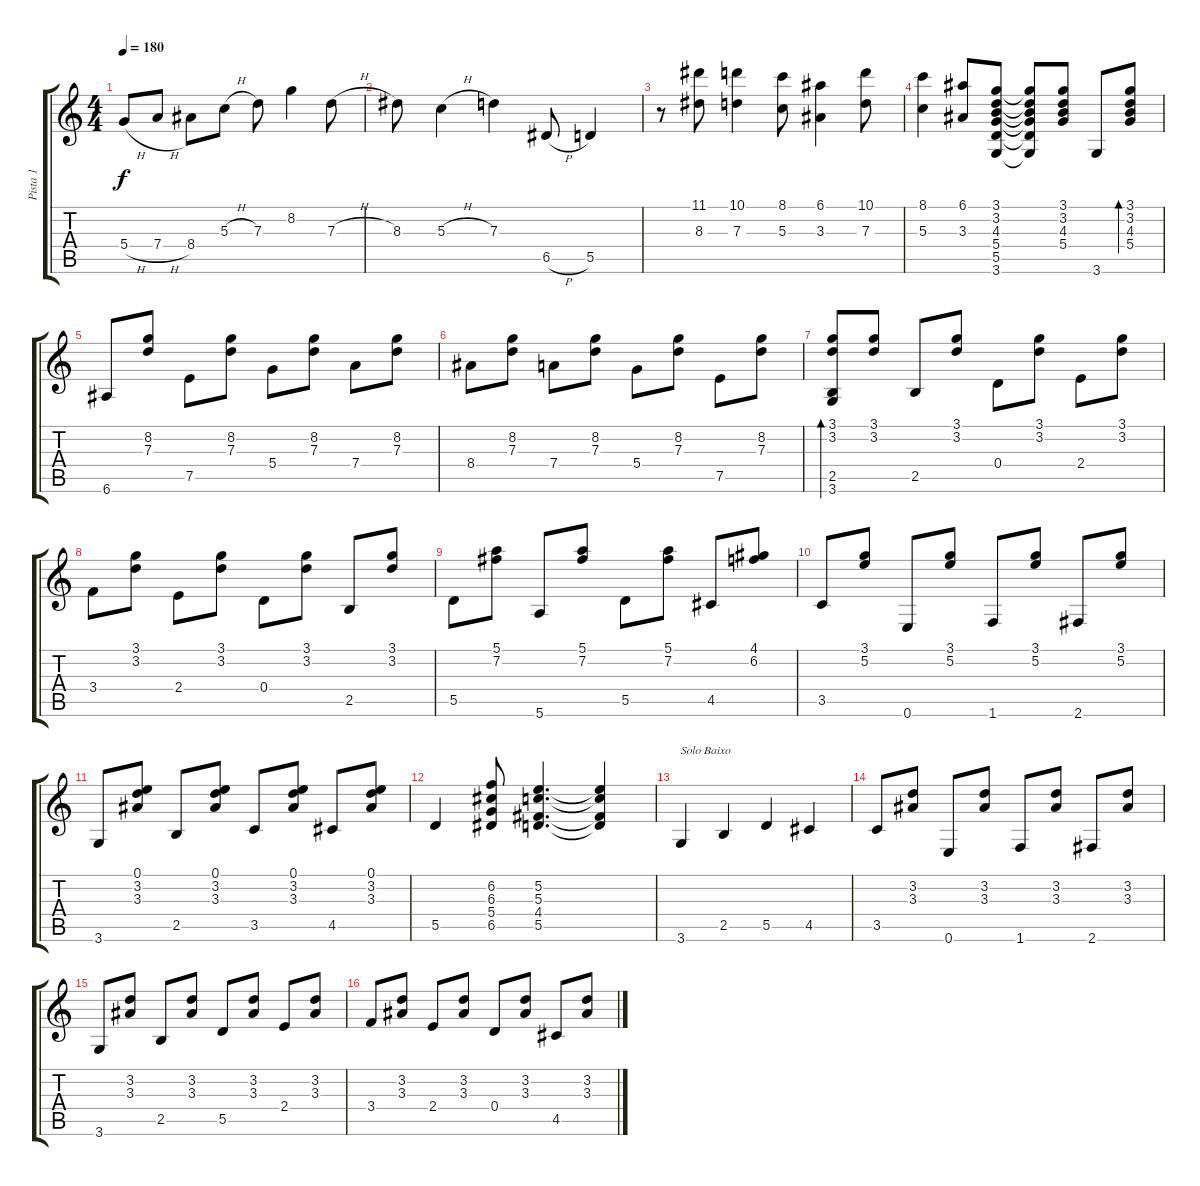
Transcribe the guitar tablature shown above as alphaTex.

\track ("Pista 1" "Pista 1") {instrument acousticguitarsteel}
\staff {score tabs}
\tuning (E4 B3 G3 D3 A2 E2) {hide}
\ts (4 4)
\tempo 180
\clef g2
\ks c
5.4{h}.8{dy f} 7.4{h}.8 8.4.8 5.3{h}.8 7.3.8 8.2.4 7.3{h}.8 |
8.3.8 5.3{h}.4 7.3.4 6.5{h}.8 5.5.4 |
r.8 (11.1 8.3).8 (10.1 7.3).4 (8.1 5.3).8 (6.1 3.3).4 (10.1 7.3).8 |
(8.1 5.3).4 (6.1 3.3).8 (3.1 3.2 4.3 5.4 5.5 3.6).8 (3.1{t} 3.2{t} 4.3{t} 5.4{t} 5.5{t} 3.6{t}).8 (3.1 3.2 4.3 5.4).8 3.6.8 (3.1 3.2 4.3 5.4).8{bd 60} |
6.6.8 (8.2 7.3).8 7.5.8 (8.2 7.3).8 5.4.8 (8.2 7.3).8 7.4.8 (8.2 7.3).8 |
8.4.8 (8.2 7.3).8 7.4.8 (8.2 7.3).8 5.4.8 (8.2 7.3).8 7.5.8 (8.2 7.3).8 |
(3.1 3.2 2.5 3.6).8{bd 120} (3.1 3.2).8 2.5.8 (3.1 3.2).8 0.4.8 (3.1 3.2).8 2.4.8 (3.1 3.2).8 |
3.4.8 (3.1 3.2).8 2.4.8 (3.1 3.2).8 0.4.8 (3.1 3.2).8 2.5.8 (3.1 3.2).8 |
5.5.8 (5.1 7.2).8 5.6.8 (5.1 7.2).8 5.5.8 (5.1 7.2).8 4.5.8 (4.1 6.2).8 |
3.5.8 (3.1 5.2).8 0.6.8 (3.1 5.2).8 1.6.8 (3.1 5.2).8 2.6.8 (3.1 5.2).8 |
3.6.8 (0.1 3.2 3.3).8 2.5.8 (0.1 3.2 3.3).8 3.5.8 (0.1 3.2 3.3).8 4.5.8 (0.1 3.2 3.3).8 |
5.5.4 (6.2 6.3 5.4 6.5).8 (5.2 5.3 4.4 5.5).4{d} (5.2{t} 5.3{t} 4.4{t} 5.5{t}).4 |
3.6.4{txt "Solo Baixo"} 2.5.4 5.5.4 4.5.4 |
3.5.8 (3.2 3.3).8 0.6.8 (3.2 3.3).8 1.6.8 (3.2 3.3).8 2.6.8 (3.2 3.3).8 |
3.6.8 (3.2 3.3).8 2.5.8 (3.2 3.3).8 5.5.8 (3.2 3.3).8 2.4.8 (3.2 3.3).8 |
3.4.8 (3.2 3.3).8 2.4.8 (3.2 3.3).8 0.4.8 (3.2 3.3).8 4.5.8 (3.2 3.3).8
